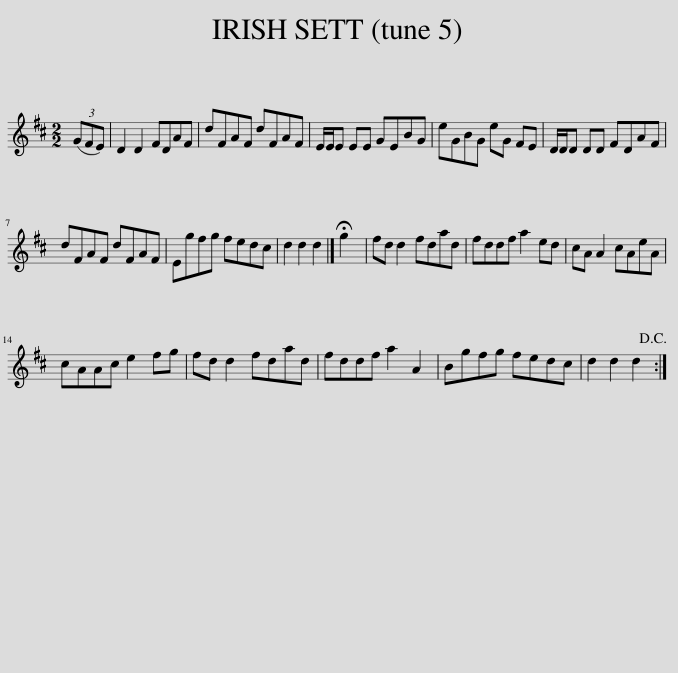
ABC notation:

X:1
L:1/8
M:2/2
I:linebreak $
K:D
V:1 treble
V:1
 (3(GFE) | D2 D2 FDAF | dFAF dFAF | E/E/E EE GEBG | eGBG eG FE | %5
 D/D/D DD FDAF |$ dFAF dFAF | Egfg fedc | d2 d2 d2 |] !fermata!g2 | %10
 fd d2 fdad | fddf a2 ed | cA A2 cAeA |$ cAAc e2 fg | fd d2 fdad | %15
 fddf a2 A2 | Bgfg fedc | d2 d2 d2!D.C.! :| %18
